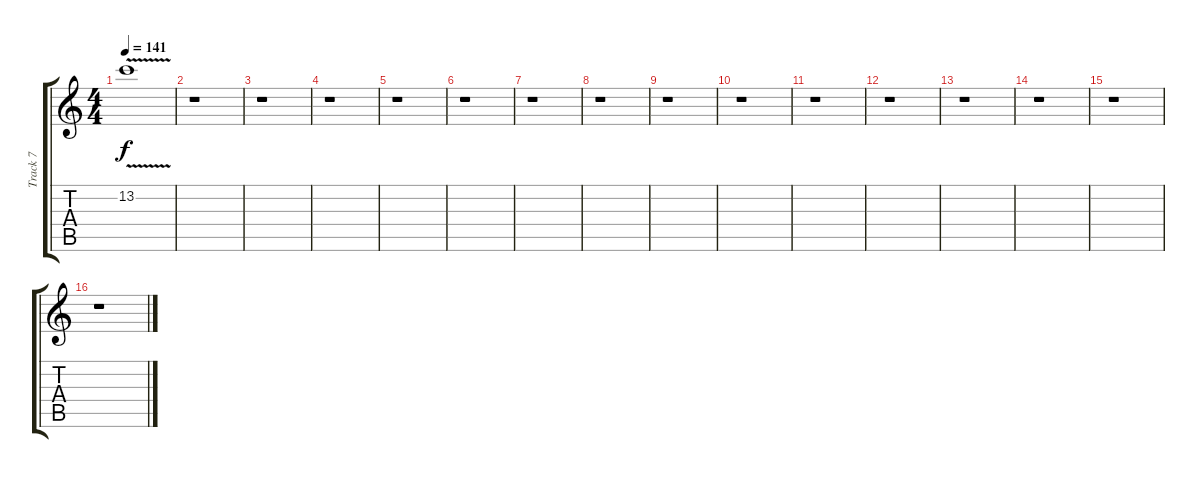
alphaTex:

\track ("Track 7" "Track 7") {instrument distortionguitar}
\staff {score tabs}
\tuning (E4 B3 G3 D3 A2 D2) {hide}
\ts (4 4)
\tempo 141
\clef g2
\ks c
13.2{v}.1{dy f} |
r.1 |
r.1 |
r.1 |
r.1 |
r.1 |
r.1 |
r.1 |
r.1 |
r.1 |
r.1 |
r.1 |
r.1 |
r.1 |
r.1 |
r.1
